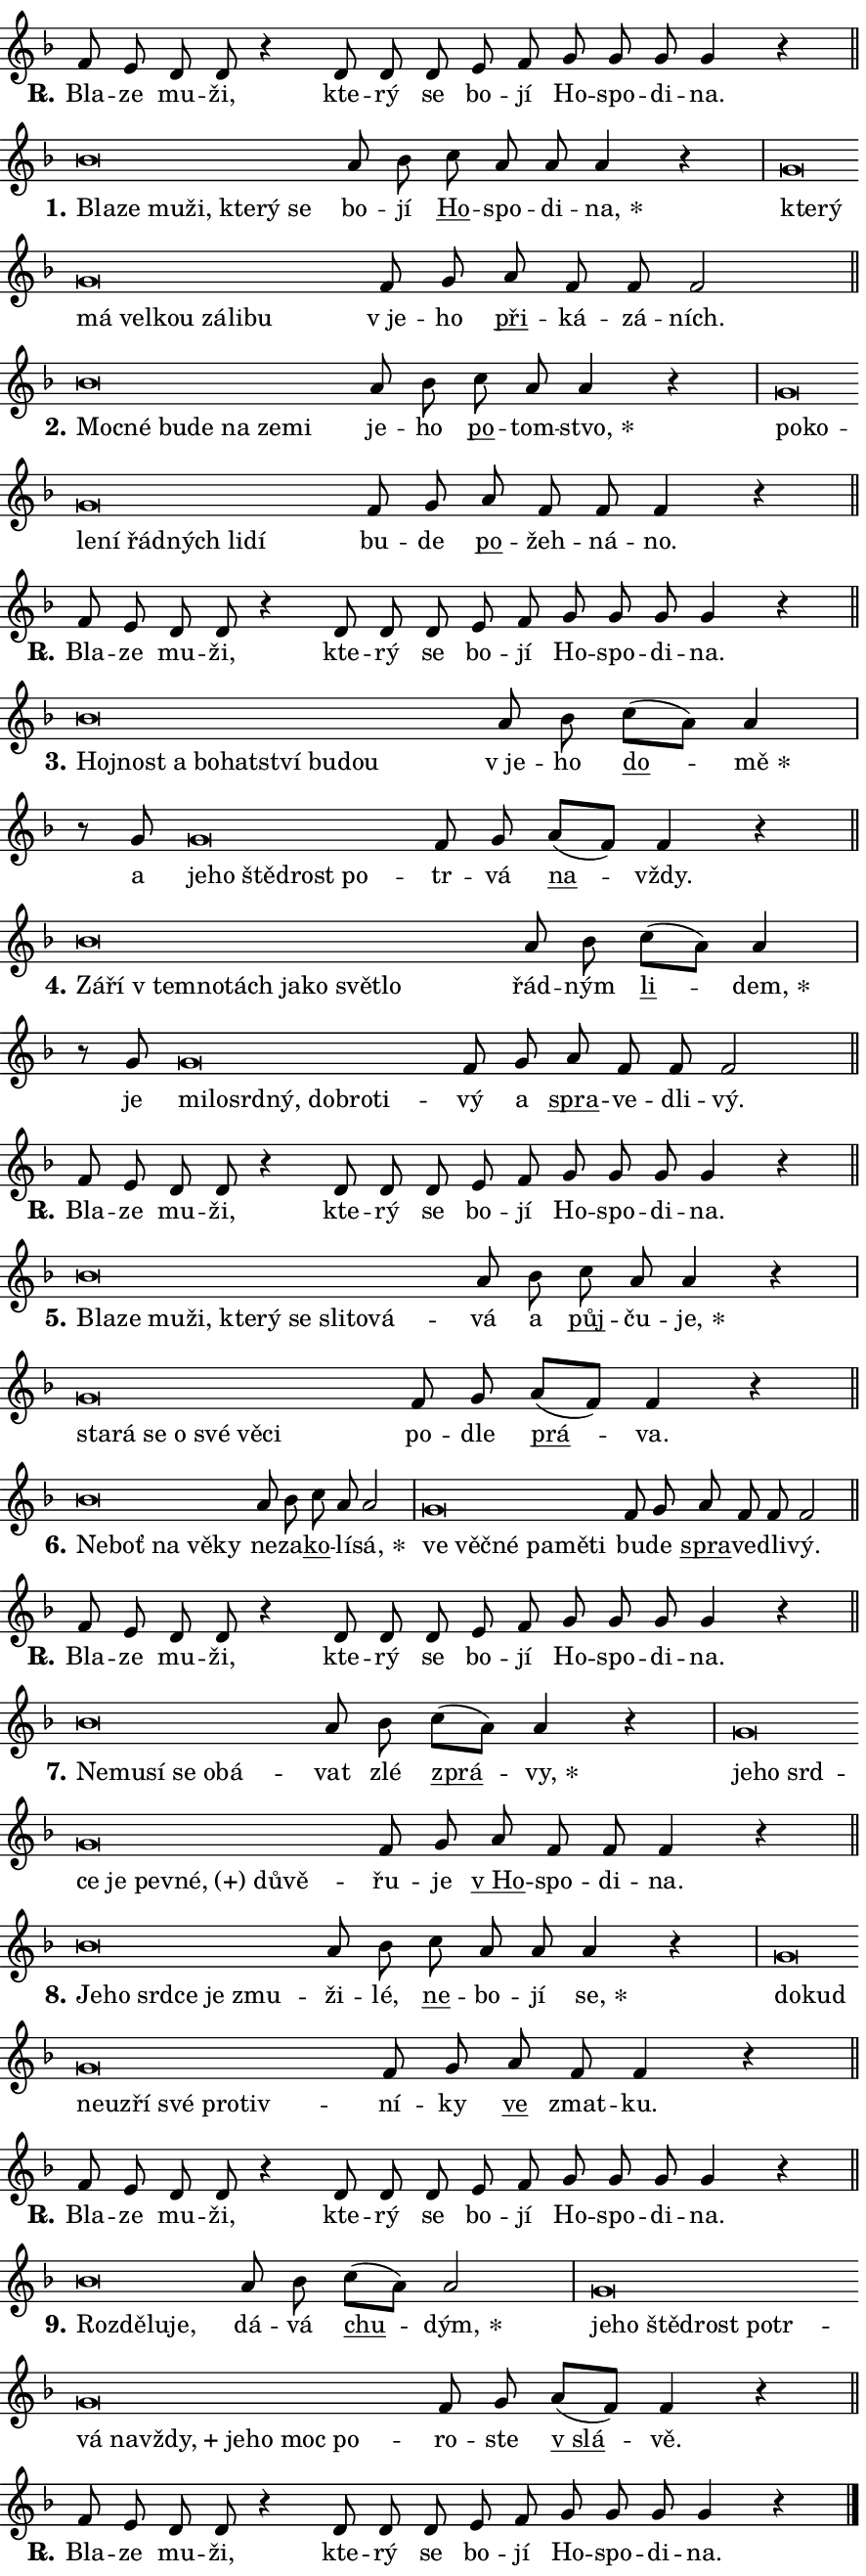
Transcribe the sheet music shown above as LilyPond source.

\version "2.24.0"
\header { tagline = "" }
\paper {
  indent = 0\cm
  top-margin = 0\cm
  right-margin = 0.13\cm % to fit lyric hyphens
  bottom-margin = 0\cm
  left-margin = 0\cm
  paper-width = 15\cm
  page-breaking = #ly:one-page-breaking
  system-system-spacing.basic-distance = #11
  score-system-spacing.basic-distance = #11
  ragged-last = ##f
}


%% Author: Thomas Morley
%% https://lists.gnu.org/archive/html/lilypond-user/2020-05/msg00002.html
#(define (line-position grob)
"Returns position of @var[grob} in current system:
   @code{'start}, if at first time-step
   @code{'end}, if at last time-step
   @code{'middle} otherwise
"
  (let* ((col (ly:item-get-column grob))
         (ln (ly:grob-object col 'left-neighbor))
         (rn (ly:grob-object col 'right-neighbor))
         (col-to-check-left (if (ly:grob? ln) ln col))
         (col-to-check-right (if (ly:grob? rn) rn col))
         (break-dir-left
           (and
             (ly:grob-property col-to-check-left 'non-musical #f)
             (ly:item-break-dir col-to-check-left)))
         (break-dir-right
           (and
             (ly:grob-property col-to-check-right 'non-musical #f)
             (ly:item-break-dir col-to-check-right))))
        (cond ((eqv? 1 break-dir-left) 'start)
              ((eqv? -1 break-dir-right) 'end)
              (else 'middle))))

#(define (tranparent-at-line-position vctor)
  (lambda (grob)
  "Relying on @code{line-position} select the relevant enry from @var{vctor}.
Used to determine transparency,"
    (case (line-position grob)
      ((end) (not (vector-ref vctor 0)))
      ((middle) (not (vector-ref vctor 1)))
      ((start) (not (vector-ref vctor 2))))))

noteHeadBreakVisibility =
#(define-music-function (break-visibility)(vector?)
"Makes @code{NoteHead}s transparent relying on @var{break-visibility}"
#{
  \override NoteHead.transparent =
    #(tranparent-at-line-position break-visibility)
#})

#(define delete-ledgers-for-transparent-note-heads
  (lambda (grob)
    "Reads whether a @code{NoteHead} is transparent.
If so this @code{NoteHead} is removed from @code{'note-heads} from
@var{grob}, which is supposed to be @code{LedgerLineSpanner}.
As a result ledgers are not printed for this @code{NoteHead}"
    (let* ((nhds-array (ly:grob-object grob 'note-heads))
           (nhds-list
             (if (ly:grob-array? nhds-array)
                 (ly:grob-array->list nhds-array)
                 '()))
           ;; Relies on the transparent-property being done before
           ;; Staff.LedgerLineSpanner.after-line-breaking is executed.
           ;; This is fragile ...
           (to-keep
             (remove
               (lambda (nhd)
                 (ly:grob-property nhd 'transparent #f))
               nhds-list)))
      ;; TODO find a better method to iterate over grob-arrays, similiar
      ;; to filter/remove etc for lists
      ;; For now rebuilt from scratch
      (set! (ly:grob-object grob 'note-heads)  '())
      (for-each
        (lambda (nhd)
          (ly:pointer-group-interface::add-grob grob 'note-heads nhd))
        to-keep))))

squashNotes = {
  \override NoteHead.X-extent = #'(-0.2 . 0.2)
  \override NoteHead.Y-extent = #'(-0.75 . 0)
  \override NoteHead.stencil =
    #(lambda (grob)
       (let ((pos (ly:grob-property grob 'staff-position)))
         (begin
           (if (< pos -7) (display "ERROR: Lower brevis then expected\n") (display ""))
           (if (<= pos -6) ly:text-interface::print ly:note-head::print))))
}
unSquashNotes = {
  \revert NoteHead.X-extent
  \revert NoteHead.Y-extent
  \revert NoteHead.stencil
}

hideNotes = \noteHeadBreakVisibility #begin-of-line-visible
unHideNotes = \noteHeadBreakVisibility #all-visible

% work-around for resetting accidentals
% https://lilypond.org/doc/v2.23/Documentation/notation/displaying-rhythms#unmetered-music
cadenzaMeasure = {
  \cadenzaOff
  \partial 1024 s1024
  \cadenzaOn
}

#(define-markup-command (accent layout props text) (markup?)
  "Underline accented syllable"
  (interpret-markup layout props
    #{\markup \override #'(offset . 4.3) \underline { #text }#}))

responsum = \markup \concat {
  "R" \hspace #-1.05 \path #0.1 #'((moveto 0 0.07) (lineto 0.9 0.8)) \hspace #0.05 "."
}

spaceSize = #0.6828661417322834 % exact space size for TeX Gyre Schola

\layout {
  \context {
    \Staff
    \remove "Time_signature_engraver"
    \override LedgerLineSpanner.after-line-breaking = #delete-ledgers-for-transparent-note-heads
  }
  \context {
    \Lyrics {
      \override LyricSpace.minimum-distance = \spaceSize
      \override LyricText.font-name = #"TeX Gyre Schola"
      \override LyricText.font-size = 1
      \override StanzaNumber.font-name = #"TeX Gyre Schola Bold"
      \override StanzaNumber.font-size = 1
    }
  }
  \context {
    \Score 
    \override NoteHead.text =
      #(lambda (grob) 
        (let ((pos (ly:grob-property grob 'staff-position)))
          #{\markup {
            \combine
              \halign #-0.55 \raise #(if (= pos -6) 0 0.5) \override #'(thickness . 2) \draw-line #'(3.2 . 0)
              \musicglyph "noteheads.sM1"
          }#}))
  }
}

% magnetic-lyrics.ily
%
%   written by
%     Jean Abou Samra <jean@abou-samra.fr>
%     Werner Lemberg <wl@gnu.org>
%
%   adapted by
%     Jiri Hon <jiri.hon@gmail.com>
%
% Version 2022-Apr-15

% https://www.mail-archive.com/lilypond-user@gnu.org/msg149350.html

#(define (Left_hyphen_pointer_engraver context)
   "Collect syllable-hyphen-syllable occurrences in lyrics and store
them in properties.  This engraver only looks to the left.  For
example, if the lyrics input is @code{foo -- bar}, it does the
following.

@itemize @bullet
@item
Set the @code{text} property of the @code{LyricHyphen} grob between
@q{foo} and @q{bar} to @code{foo}.

@item
Set the @code{left-hyphen} property of the @code{LyricText} grob with
text @q{foo} to the @code{LyricHyphen} grob between @q{foo} and
@q{bar}.
@end itemize

Use this auxiliary engraver in combination with the
@code{lyric-@/text::@/apply-@/magnetic-@/offset!} hook."
   (let ((hyphen #f)
         (text #f))
     (make-engraver
      (acknowledgers
       ((lyric-syllable-interface engraver grob source-engraver)
        (set! text grob)))
      (end-acknowledgers
       ((lyric-hyphen-interface engraver grob source-engraver)
        ;(when (not (grob::has-interface grob 'lyric-space-interface))
          (set! hyphen grob)));)
      ((stop-translation-timestep engraver)
       (when (and text hyphen)
         (ly:grob-set-object! text 'left-hyphen hyphen))
       (set! text #f)
       (set! hyphen #f)))))

#(define (lyric-text::apply-magnetic-offset! grob)
   "If the space between two syllables is less than the value in
property @code{LyricText@/.details@/.squash-threshold}, move the right
syllable to the left so that it gets concatenated with the left
syllable.

Use this function as a hook for
@code{LyricText@/.after-@/line-@/breaking} if the
@code{Left_@/hyphen_@/pointer_@/engraver} is active."
   (let ((hyphen (ly:grob-object grob 'left-hyphen #f)))
     (when hyphen
       (let ((left-text (ly:spanner-bound hyphen LEFT)))
         (when (grob::has-interface left-text 'lyric-syllable-interface)
           (let* ((common (ly:grob-common-refpoint grob left-text X))
                  (this-x-ext (ly:grob-extent grob common X))
                  (left-x-ext
                   (begin
                     ;; Trigger magnetism for left-text.
                     (ly:grob-property left-text 'after-line-breaking)
                     (ly:grob-extent left-text common X)))
                  ;; `delta` is the gap width between two syllables.
                  (delta (- (interval-start this-x-ext)
                            (interval-end left-x-ext)))
                  (details (ly:grob-property grob 'details))
                  (threshold (assoc-get 'squash-threshold details 0.2)))
             (when (< delta threshold)
               (let* (;; We have to manipulate the input text so that
                      ;; ligatures crossing syllable boundaries are not
                      ;; disabled.  For languages based on the Latin
                      ;; script this is essentially a beautification.
                      ;; However, for non-Western scripts it can be a
                      ;; necessity.
                      (lt (ly:grob-property left-text 'text))
                      (rt (ly:grob-property grob 'text))
                      (is-space (grob::has-interface hyphen 'lyric-space-interface))
                      (space (if is-space " " ""))
                      (extra-delta (if is-space spaceSize 0))
                      ;; Append new syllable.
                      (ltrt-space (if (and (string? lt) (string? rt))
                                (string-append lt space rt)
                                (make-concat-markup (list lt space rt))))
                      ;; Right-align `ltrt` to the right side.
                      (ltrt-space-markup (grob-interpret-markup
                               grob
                               (make-translate-markup
                                (cons (interval-length this-x-ext) 0)
                                (make-right-align-markup ltrt-space)))))
                 (begin
                   ;; Don't print `left-text`.
                   (ly:grob-set-property! left-text 'stencil #f)
                   ;; Set text and stencil (which holds all collected
                   ;; syllables so far) and shift it to the left.
                   (ly:grob-set-property! grob 'text ltrt-space)
                   (ly:grob-set-property! grob 'stencil ltrt-space-markup)
                   (ly:grob-translate-axis! grob (- (- delta extra-delta)) X))))))))))


#(define (lyric-hyphen::displace-bounds-first grob)
   ;; Make very sure this callback isn't triggered too early.
   (let ((left (ly:spanner-bound grob LEFT))
         (right (ly:spanner-bound grob RIGHT)))
     (ly:grob-property left 'after-line-breaking)
     (ly:grob-property right 'after-line-breaking)
     (ly:lyric-hyphen::print grob)))

squashThreshold = #0.4

\layout {
  \context {
    \Lyrics
    \consists #Left_hyphen_pointer_engraver
    \override LyricText.after-line-breaking =
      #lyric-text::apply-magnetic-offset!
    \override LyricHyphen.stencil = #lyric-hyphen::displace-bounds-first
    \override LyricText.details.squash-threshold = \squashThreshold
    \override LyricHyphen.minimum-distance = 0
    \override LyricHyphen.minimum-length = \squashThreshold
  }
}

squashText = \override LyricText.details.squash-threshold = 9999
unSquashText = \override LyricText.details.squash-threshold = \squashThreshold

leftText = \override LyricText.self-alignment-X = #LEFT
unLeftText = \revert LyricText.self-alignment-X

starOffset = #(lambda (grob) 
                (let ((x_offset (ly:self-alignment-interface::aligned-on-x-parent grob)))
                  (if (= x_offset 0) 0 (+ x_offset 1.2))))

star = #(define-music-function (syllable)(string?)
"Append star separator at the end of a syllable"
#{
  \once \override LyricText.X-offset = #starOffset
  \lyricmode { \markup {
    #syllable
    \override #'((font-name . "TeX Gyre Schola Bold")) \hspace #0.2 \lower #0.65 \larger "*"
  } }
#})

starAccent = #(define-music-function (syllable)(string?)
"Append star separator at the end of a syllable and make accent"
#{
  \once \override LyricText.X-offset = #starOffset
  \lyricmode { \markup {
    \accent #syllable
    \override #'((font-name . "TeX Gyre Schola Bold")) \hspace #0.2 \lower #0.65 \larger "*"
  } }
#})

breath = #(define-music-function (syllable)(string?)
"Append breathing indicator at the end of a syllable"
#{
  \lyricmode { \markup { #syllable "+" } }
#})

optionalBreath = #(define-music-function (syllable)(string?)
"Append optional breathing indicator at the end of a syllable"
#{
  \lyricmode { \markup { #syllable "(+)" } }
#})


\score {
    <<
        \new Voice = "melody" { \cadenzaOn \key f \major \relative { f'8 e d d r4 \bar "" d8 d d \bar "" e f \bar "" g g g g4 r \cadenzaMeasure \bar "||" \break } }
        \new Lyrics \lyricsto "melody" { \lyricmode { \set stanza = \responsum
Bla -- ze mu -- ži, kte -- rý se bo -- jí Ho -- spo -- di -- na. } }
    >>
    \layout {}
}

\score {
    <<
        \new Voice = "melody" { \cadenzaOn \key f \major \relative { \squashNotes bes'\breve*1/16 \hideNotes \breve*1/16 \bar "" \breve*1/16 \bar "" \breve*1/16 \bar "" \breve*1/16 \bar "" \breve*1/16 \breve*1/16 \bar "" \unHideNotes \unSquashNotes a8 bes \bar "" c a a a4 r \cadenzaMeasure \bar "|" \squashNotes g\breve*1/16 \hideNotes \breve*1/16 \bar "" \breve*1/16 \bar "" \breve*1/16 \bar "" \breve*1/16 \bar "" \breve*1/16 \bar "" \breve*1/16 \breve*1/16 \bar "" \unHideNotes \unSquashNotes f8 g \bar "" a f f f2 \cadenzaMeasure \bar "||" \break } }
        \new Lyrics \lyricsto "melody" { \lyricmode { \set stanza = "1."
\leftText Bla -- \squashText ze mu -- ži, kte -- rý se \unLeftText \unSquashText bo -- jí \markup \accent Ho -- spo -- di -- \star na, \leftText kte -- \squashText rý má vel -- kou zá -- li -- bu \unLeftText \unSquashText "v je" -- ho \markup \accent při -- ká -- zá -- ních. } }
    >>
    \layout {}
}

\score {
    <<
        \new Voice = "melody" { \cadenzaOn \key f \major \relative { \squashNotes bes'\breve*1/16 \hideNotes \breve*1/16 \bar "" \breve*1/16 \bar "" \breve*1/16 \bar "" \breve*1/16 \bar "" \breve*1/16 \breve*1/16 \bar "" \unHideNotes \unSquashNotes a8 bes \bar "" c a a4 r \cadenzaMeasure \bar "|" \squashNotes g\breve*1/16 \hideNotes \breve*1/16 \bar "" \breve*1/16 \bar "" \breve*1/16 \bar "" \breve*1/16 \bar "" \breve*1/16 \bar "" \breve*1/16 \breve*1/16 \bar "" \unHideNotes \unSquashNotes f8 g \bar "" a f f f4 r \cadenzaMeasure \bar "||" \break } }
        \new Lyrics \lyricsto "melody" { \lyricmode { \set stanza = "2."
\leftText Moc -- \squashText né bu -- de na ze -- mi \unLeftText \unSquashText je -- ho \markup \accent po -- tom -- \star stvo, \leftText po -- \squashText ko -- le -- ní řád -- ných li -- dí \unLeftText \unSquashText bu -- de \markup \accent po -- žeh -- ná -- no. } }
    >>
    \layout {}
}

\score {
    <<
        \new Voice = "melody" { \cadenzaOn \key f \major \relative { f'8 e d d r4 \bar "" d8 d d \bar "" e f \bar "" g g g g4 r \cadenzaMeasure \bar "||" \break } }
        \new Lyrics \lyricsto "melody" { \lyricmode { \set stanza = \responsum
Bla -- ze mu -- ži, kte -- rý se bo -- jí Ho -- spo -- di -- na. } }
    >>
    \layout {}
}

\score {
    <<
        \new Voice = "melody" { \cadenzaOn \key f \major \relative { \squashNotes bes'\breve*1/16 \hideNotes \breve*1/16 \bar "" \breve*1/16 \bar "" \breve*1/16 \bar "" \breve*1/16 \bar "" \breve*1/16 \bar "" \breve*1/16 \breve*1/16 \bar "" \unHideNotes \unSquashNotes a8 bes \bar "" c[( a)] a4 \cadenzaMeasure \bar "|" r8 g8 \squashNotes g\breve*1/16 \hideNotes \breve*1/16 \bar "" \breve*1/16 \bar "" \breve*1/16 \breve*1/16 \bar "" \unHideNotes \unSquashNotes f8 g \bar "" a[( f)] f4 r \cadenzaMeasure \bar "||" \break } }
        \new Lyrics \lyricsto "melody" { \lyricmode { \set stanza = "3."
\leftText Hoj -- \squashText nost a bo -- hat -- ství bu -- dou \unLeftText \unSquashText "v je" -- ho \markup \accent do -- \star mě a \leftText je -- \squashText ho ště -- drost po -- \unLeftText \unSquashText tr -- vá \markup \accent na -- vždy. } }
    >>
    \layout {}
}

\score {
    <<
        \new Voice = "melody" { \cadenzaOn \key f \major \relative { \squashNotes bes'\breve*1/16 \hideNotes \breve*1/16 \bar "" \breve*1/16 \bar "" \breve*1/16 \bar "" \breve*1/16 \bar "" \breve*1/16 \bar "" \breve*1/16 \bar "" \breve*1/16 \breve*1/16 \bar "" \unHideNotes \unSquashNotes a8 bes \bar "" c[( a)] a4 \cadenzaMeasure \bar "|" r8 g8 \squashNotes g\breve*1/16 \hideNotes \breve*1/16 \bar "" \breve*1/16 \bar "" \breve*1/16 \bar "" \breve*1/16 \bar "" \breve*1/16 \breve*1/16 \bar "" \unHideNotes \unSquashNotes f8 g \bar "" a f f f2 \cadenzaMeasure \bar "||" \break } }
        \new Lyrics \lyricsto "melody" { \lyricmode { \set stanza = "4."
\leftText Zá -- \squashText ří "v tem" -- no -- tách ja -- ko svět -- lo \unLeftText \unSquashText řád -- ným \markup \accent li -- \star dem, je \leftText mi -- \squashText lo -- srd -- ný, dob -- ro -- ti -- \unLeftText \unSquashText vý a \markup \accent spra -- ve -- dli -- vý. } }
    >>
    \layout {}
}

\score {
    <<
        \new Voice = "melody" { \cadenzaOn \key f \major \relative { f'8 e d d r4 \bar "" d8 d d \bar "" e f \bar "" g g g g4 r \cadenzaMeasure \bar "||" \break } }
        \new Lyrics \lyricsto "melody" { \lyricmode { \set stanza = \responsum
Bla -- ze mu -- ži, kte -- rý se bo -- jí Ho -- spo -- di -- na. } }
    >>
    \layout {}
}

\score {
    <<
        \new Voice = "melody" { \cadenzaOn \key f \major \relative { \squashNotes bes'\breve*1/16 \hideNotes \breve*1/16 \bar "" \breve*1/16 \bar "" \breve*1/16 \bar "" \breve*1/16 \bar "" \breve*1/16 \bar "" \breve*1/16 \bar "" \breve*1/16 \bar "" \breve*1/16 \breve*1/16 \bar "" \unHideNotes \unSquashNotes a8 bes \bar "" c a a4 r \cadenzaMeasure \bar "|" \squashNotes g\breve*1/16 \hideNotes \breve*1/16 \bar "" \breve*1/16 \bar "" \breve*1/16 \bar "" \breve*1/16 \bar "" \breve*1/16 \breve*1/16 \bar "" \unHideNotes \unSquashNotes f8 g \bar "" a[( f)] f4 r \cadenzaMeasure \bar "||" \break } }
        \new Lyrics \lyricsto "melody" { \lyricmode { \set stanza = "5."
\leftText Bla -- \squashText ze mu -- ži, kte -- rý se sli -- to -- vá -- \unLeftText \unSquashText vá a \markup \accent půj -- ču -- \star je, \leftText sta -- \squashText rá se o své vě -- ci \unLeftText \unSquashText po -- dle \markup \accent prá -- va. } }
    >>
    \layout {}
}

\score {
    <<
        \new Voice = "melody" { \cadenzaOn \key f \major \relative { \squashNotes bes'\breve*1/16 \hideNotes \breve*1/16 \bar "" \breve*1/16 \bar "" \breve*1/16 \breve*1/16 \bar "" \unHideNotes \unSquashNotes a8 bes \bar "" c a a2 \cadenzaMeasure \bar "|" \squashNotes g\breve*1/16 \hideNotes \breve*1/16 \bar "" \breve*1/16 \bar "" \breve*1/16 \bar "" \breve*1/16 \breve*1/16 \bar "" \unHideNotes \unSquashNotes f8 g \bar "" a f f f2 \cadenzaMeasure \bar "||" \break } }
        \new Lyrics \lyricsto "melody" { \lyricmode { \set stanza = "6."
\leftText Ne -- \squashText boť na vě -- ky \unLeftText \unSquashText ne -- za -- \markup \accent ko -- lí -- \star sá, \leftText ve \squashText věč -- né pa -- mě -- ti \unLeftText \unSquashText bu -- de \markup \accent spra -- ve -- dli -- vý. } }
    >>
    \layout {}
}

\score {
    <<
        \new Voice = "melody" { \cadenzaOn \key f \major \relative { f'8 e d d r4 \bar "" d8 d d \bar "" e f \bar "" g g g g4 r \cadenzaMeasure \bar "||" \break } }
        \new Lyrics \lyricsto "melody" { \lyricmode { \set stanza = \responsum
Bla -- ze mu -- ži, kte -- rý se bo -- jí Ho -- spo -- di -- na. } }
    >>
    \layout {}
}

\score {
    <<
        \new Voice = "melody" { \cadenzaOn \key f \major \relative { \squashNotes bes'\breve*1/16 \hideNotes \breve*1/16 \bar "" \breve*1/16 \bar "" \breve*1/16 \bar "" \breve*1/16 \breve*1/16 \bar "" \unHideNotes \unSquashNotes a8 bes \bar "" c[( a)] a4 r \cadenzaMeasure \bar "|" \squashNotes g\breve*1/16 \hideNotes \breve*1/16 \bar "" \breve*1/16 \bar "" \breve*1/16 \bar "" \breve*1/16 \bar "" \breve*1/16 \bar "" \breve*1/16 \bar "" \breve*1/16 \breve*1/16 \bar "" \unHideNotes \unSquashNotes f8 g \bar "" a f f f4 r \cadenzaMeasure \bar "||" \break } }
        \new Lyrics \lyricsto "melody" { \lyricmode { \set stanza = "7."
\leftText Ne -- \squashText mu -- sí se o -- bá -- \unLeftText \unSquashText vat zlé \markup \accent zprá -- \star vy, \leftText je -- \squashText ho srd -- ce je pev -- \optionalBreath né, dů -- vě -- \unLeftText \unSquashText řu -- je \markup \accent "v Ho" -- spo -- di -- na. } }
    >>
    \layout {}
}

\score {
    <<
        \new Voice = "melody" { \cadenzaOn \key f \major \relative { \squashNotes bes'\breve*1/16 \hideNotes \breve*1/16 \bar "" \breve*1/16 \bar "" \breve*1/16 \bar "" \breve*1/16 \breve*1/16 \bar "" \unHideNotes \unSquashNotes a8 bes \bar "" c a a a4 r \cadenzaMeasure \bar "|" \squashNotes g\breve*1/16 \hideNotes \breve*1/16 \bar "" \breve*1/16 \bar "" \breve*1/16 \bar "" \breve*1/16 \bar "" \breve*1/16 \bar "" \breve*1/16 \breve*1/16 \bar "" \unHideNotes \unSquashNotes f8 g \bar "" a f f4 r \cadenzaMeasure \bar "||" \break } }
        \new Lyrics \lyricsto "melody" { \lyricmode { \set stanza = "8."
\leftText Je -- \squashText ho srd -- ce je zmu -- \unLeftText \unSquashText ži -- lé, \markup \accent ne -- bo -- jí \star se, \leftText do -- \squashText kud ne -- u -- zří své pro -- tiv -- \unLeftText \unSquashText ní -- ky \markup \accent ve zmat -- ku. } }
    >>
    \layout {}
}

\score {
    <<
        \new Voice = "melody" { \cadenzaOn \key f \major \relative { f'8 e d d r4 \bar "" d8 d d \bar "" e f \bar "" g g g g4 r \cadenzaMeasure \bar "||" \break } }
        \new Lyrics \lyricsto "melody" { \lyricmode { \set stanza = \responsum
Bla -- ze mu -- ži, kte -- rý se bo -- jí Ho -- spo -- di -- na. } }
    >>
    \layout {}
}

\score {
    <<
        \new Voice = "melody" { \cadenzaOn \key f \major \relative { \squashNotes bes'\breve*1/16 \hideNotes \breve*1/16 \bar "" \breve*1/16 \breve*1/16 \bar "" \unHideNotes \unSquashNotes a8 bes \bar "" c[( a)] a2 \cadenzaMeasure \bar "|" \squashNotes g\breve*1/16 \hideNotes \breve*1/16 \bar "" \breve*1/16 \bar "" \breve*1/16 \bar "" \breve*1/16 \bar "" \breve*1/16 \bar "" \breve*1/16 \bar "" \breve*1/16 \bar "" \breve*1/16 \bar "" \breve*1/16 \bar "" \breve*1/16 \bar "" \breve*1/16 \breve*1/16 \bar "" \unHideNotes \unSquashNotes f8 g \bar "" a[( f)] f4 r \cadenzaMeasure \bar "||" \break } }
        \new Lyrics \lyricsto "melody" { \lyricmode { \set stanza = "9."
\leftText Roz -- \squashText dě -- lu -- je, \unLeftText \unSquashText dá -- vá \markup \accent chu -- \star dým, \leftText je -- \squashText ho ště -- drost po -- tr -- vá na -- \breath "vždy," je -- ho moc po -- \unLeftText \unSquashText ro -- ste \markup \accent "v slá" -- vě. } }
    >>
    \layout {}
}

\score {
    <<
        \new Voice = "melody" { \cadenzaOn \key f \major \relative { f'8 e d d r4 \bar "" d8 d d \bar "" e f \bar "" g g g g4 r \cadenzaMeasure \bar "||" \break } \bar "|." }
        \new Lyrics \lyricsto "melody" { \lyricmode { \set stanza = \responsum
Bla -- ze mu -- ži, kte -- rý se bo -- jí Ho -- spo -- di -- na. } }
    >>
    \layout {}
}
